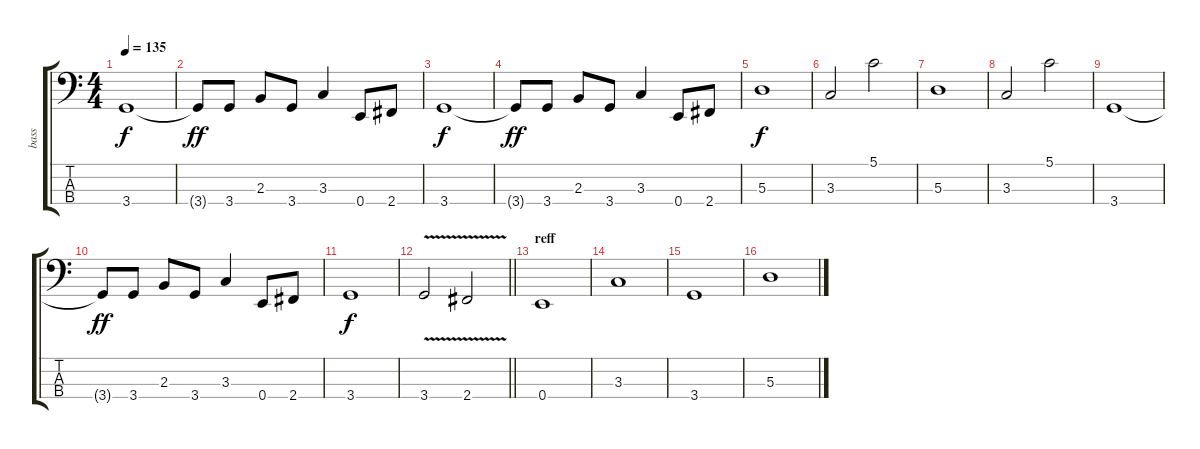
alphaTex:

\track ("bass" "bass") {instrument electricbassfinger}
\staff {score tabs}
\tuning (G2 D2 A1 E1) {hide}
\ts (4 4)
\tempo 135
\clef f4
\ks c
3.4.1{dy f} |
3.4{t}.8{dy ff} 3.4.8 2.3.8 3.4.8 3.3.4 0.4.8 2.4.8 |
3.4.1{dy f} |
3.4{t}.8{dy ff} 3.4.8 2.3.8 3.4.8 3.3.4 0.4.8 2.4.8 |
5.3.1{dy f} |
3.3.2 5.1.2 |
5.3.1 |
3.3.2 5.1.2 |
3.4.1 |
3.4{t}.8{dy ff} 3.4.8 2.3.8 3.4.8 3.3.4 0.4.8 2.4.8 |
3.4.1{dy f} |
\barLineRight lightlight
3.4{v}.2 2.4{v}.2 |
\section ("" "reff")
0.4.1 |
3.3.1 |
3.4.1 |
5.3.1
